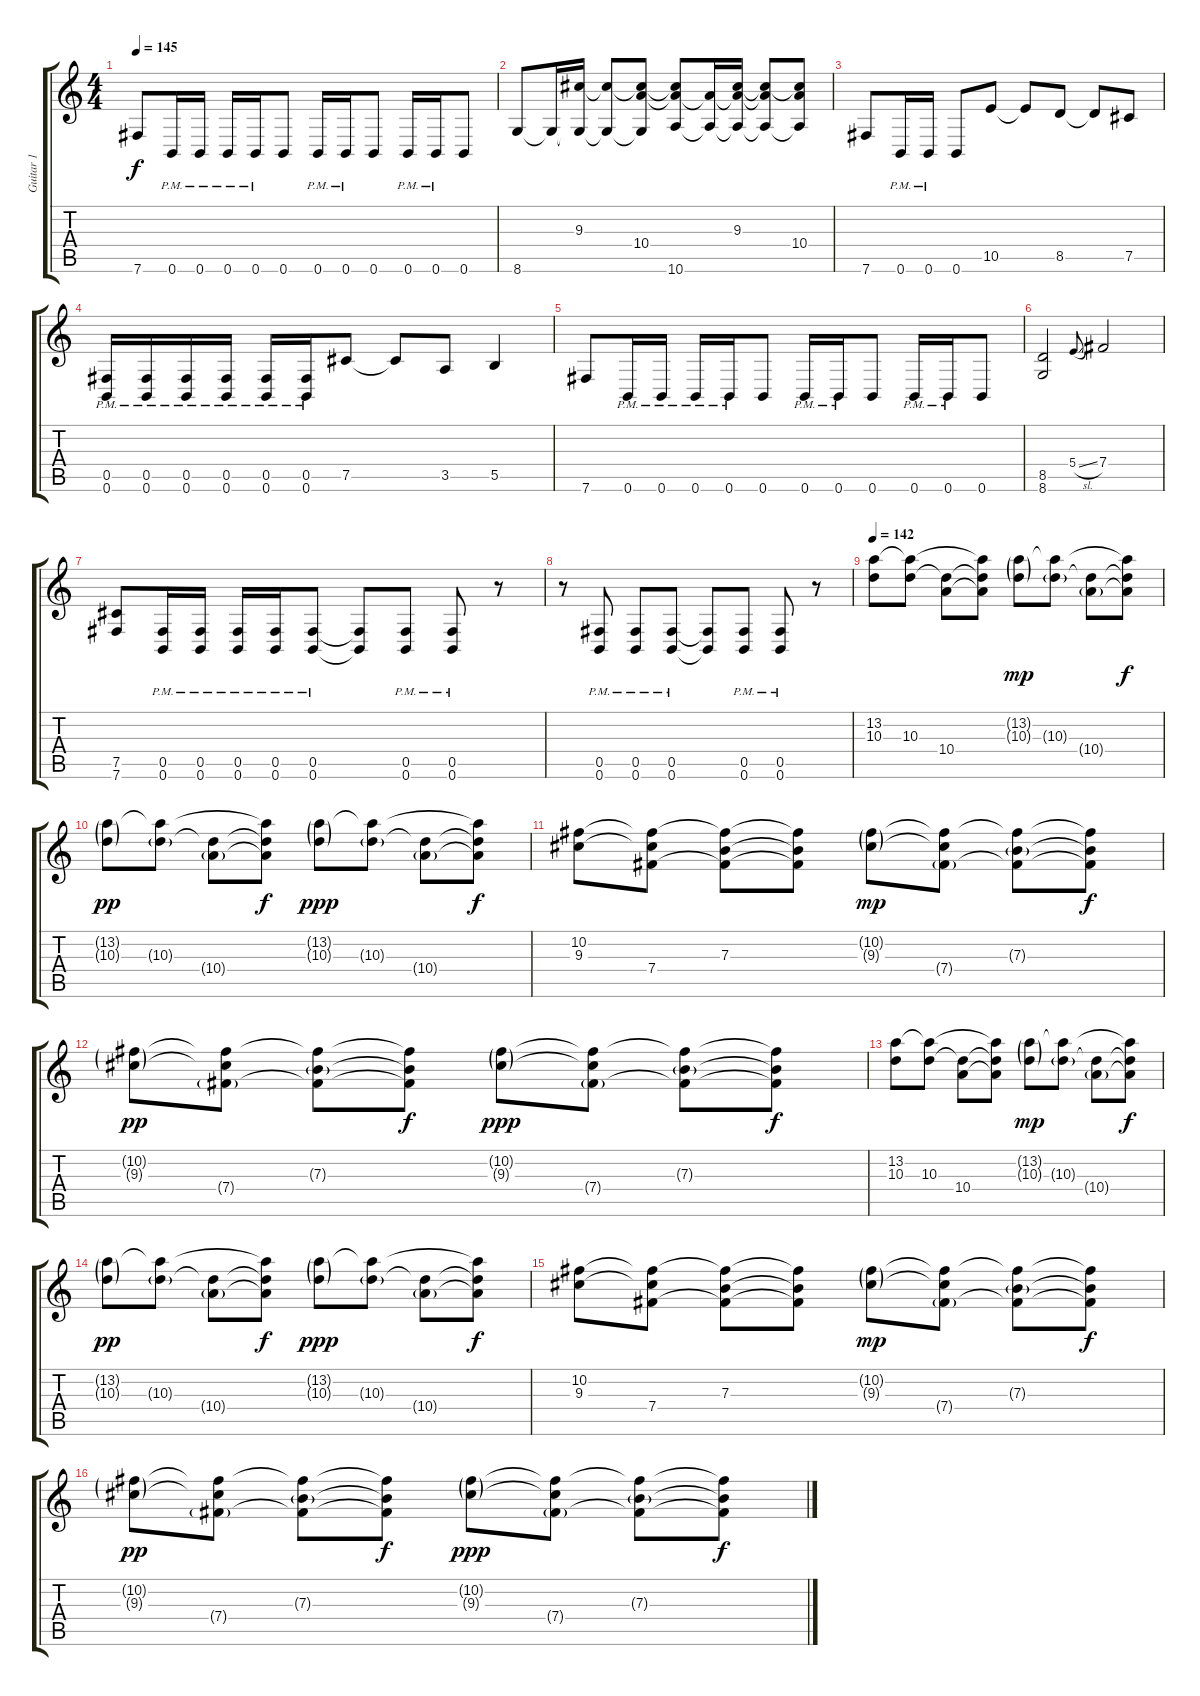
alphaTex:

\track ("Guitar 1" "Guitar 1") {instrument distortionguitar}
\staff {score tabs}
\tuning (Db4 Ab3 E3 B2 Gb2 B1) {hide}
\ts (4 4)
\tempo 145
\clef g2
\ks c
7.6.8{dy f} 0.6{pm}.16 0.6{pm}.16 0.6{pm}.16 0.6{pm}.16 0.6.8 0.6{pm}.16 0.6{pm}.16 0.6.8 0.6{pm}.16 0.6{pm}.16 0.6.8 |
8.6.8 8.6{t}.16 (9.3 8.6{t}).16 (9.3{t} 8.6{t}).8 (9.3{t} 10.4 8.6{t}).8 (9.3{t} 10.4{t} 10.6).8 (10.4{t} 10.6{t}).16 (9.3 10.4{t} 10.6{t}).16 (9.3{t} 10.4{t} 10.6{t}).8 (9.3{t} 10.4 10.6{t}).8 |
7.6.8 0.6{pm}.16 0.6{pm}.16 0.6.8 10.5.8 10.5{t}.8 8.5.8 8.5{t}.8 7.5.8 |
(0.5{pm} 0.6{pm}).16 (0.5{pm} 0.6{pm}).16 (0.5{pm} 0.6{pm}).16 (0.5{pm} 0.6{pm}).16 (0.5{pm} 0.6{pm}).16 (0.5{pm} 0.6{pm}).16 7.5.8 7.5{t}.8 3.5.8 5.5.4 |
7.6.8 0.6{pm}.16 0.6{pm}.16 0.6{pm}.16 0.6{pm}.16 0.6.8 0.6{pm}.16 0.6{pm}.16 0.6.8 0.6{pm}.16 0.6{pm}.16 0.6.8 |
(8.5 8.6).2 5.4{sl}.8{gr onbeat} 7.4.2 |
(7.5 7.6).8 (0.5{pm} 0.6{pm}).16 (0.5{pm} 0.6{pm}).16 (0.5{pm} 0.6{pm}).16 (0.5{pm} 0.6{pm}).16 (0.5{pm} 0.6{pm}).8 (0.5{t} 0.6{t}).8 (0.5{pm} 0.6{pm}).8 (0.5{pm} 0.6{pm}).8 r.8 |
r.8 (0.5{pm} 0.6{pm}).8 (0.5{pm} 0.6{pm}).8 (0.5{pm} 0.6{pm}).8 (0.5{t} 0.6{t}).8 (0.5{pm} 0.6{pm}).8 (0.5{pm} 0.6{pm}).8 r.8 |
\tempo 142
(13.2 10.3).8{balance 8 instrument electricguitarclean} (13.2{t} 10.3).8 (10.3{t} 10.4).8 (13.2{t} 10.3{t} 10.4{t}).8 (13.2{g} 10.3{g}).8{dy mp} (13.2{t} 10.3{g}).8 (10.3{t} 10.4{g}).8 (13.2{t} 10.3{t} 10.4{t}).8{dy f} |
(13.2{g} 10.3{g}).8{dy pp} (13.2{t} 10.3{g}).8 (10.3{t} 10.4{g}).8 (13.2{t} 10.3{t} 10.4{t}).8{dy f} (13.2{g} 10.3{g}).8{dy ppp} (13.2{t} 10.3{g}).8 (10.3{t} 10.4{g}).8 (13.2{t} 10.3{t} 10.4{t}).8{dy f} |
(10.2 9.3).8 (10.2{t} 9.3{t} 7.4).8 (10.2{t} 7.3 7.4{t}).8 (10.2{t} 7.3{t} 7.4{t}).8 (10.2{g} 9.3{g}).8{dy mp} (10.2{t} 9.3{t} 7.4{g}).8 (10.2{t} 7.3{g} 7.4{t}).8 (10.2{t} 7.3{t} 7.4{t}).8{dy f} |
(10.2{g} 9.3{g}).8{dy pp} (10.2{t} 9.3{t} 7.4{g}).8 (10.2{t} 7.3{g} 7.4{t}).8 (10.2{t} 7.3{t} 7.4{t}).8{dy f} (10.2{g} 9.3{g}).8{dy ppp} (10.2{t} 9.3{t} 7.4{g}).8 (10.2{t} 7.3{g} 7.4{t}).8 (10.2{t} 7.3{t} 7.4{t}).8{dy f} |
(13.2 10.3).8 (13.2{t} 10.3).8 (10.3{t} 10.4).8 (13.2{t} 10.3{t} 10.4{t}).8 (13.2{g} 10.3{g}).8{dy mp} (13.2{t} 10.3{g}).8 (10.3{t} 10.4{g}).8 (13.2{t} 10.3{t} 10.4{t}).8{dy f} |
(13.2{g} 10.3{g}).8{dy pp} (13.2{t} 10.3{g}).8 (10.3{t} 10.4{g}).8 (13.2{t} 10.3{t} 10.4{t}).8{dy f} (13.2{g} 10.3{g}).8{dy ppp} (13.2{t} 10.3{g}).8 (10.3{t} 10.4{g}).8 (13.2{t} 10.3{t} 10.4{t}).8{dy f} |
(10.2 9.3).8 (10.2{t} 9.3{t} 7.4).8 (10.2{t} 7.3 7.4{t}).8 (10.2{t} 7.3{t} 7.4{t}).8 (10.2{g} 9.3{g}).8{dy mp} (10.2{t} 9.3{t} 7.4{g}).8 (10.2{t} 7.3{g} 7.4{t}).8 (10.2{t} 7.3{t} 7.4{t}).8{dy f} |
(10.2{g} 9.3{g}).8{dy pp} (10.2{t} 9.3{t} 7.4{g}).8 (10.2{t} 7.3{g} 7.4{t}).8 (10.2{t} 7.3{t} 7.4{t}).8{dy f} (10.2{g} 9.3{g}).8{dy ppp} (10.2{t} 9.3{t} 7.4{g}).8 (10.2{t} 7.3{g} 7.4{t}).8 (10.2{t} 7.3{t} 7.4{t}).8{dy f}
